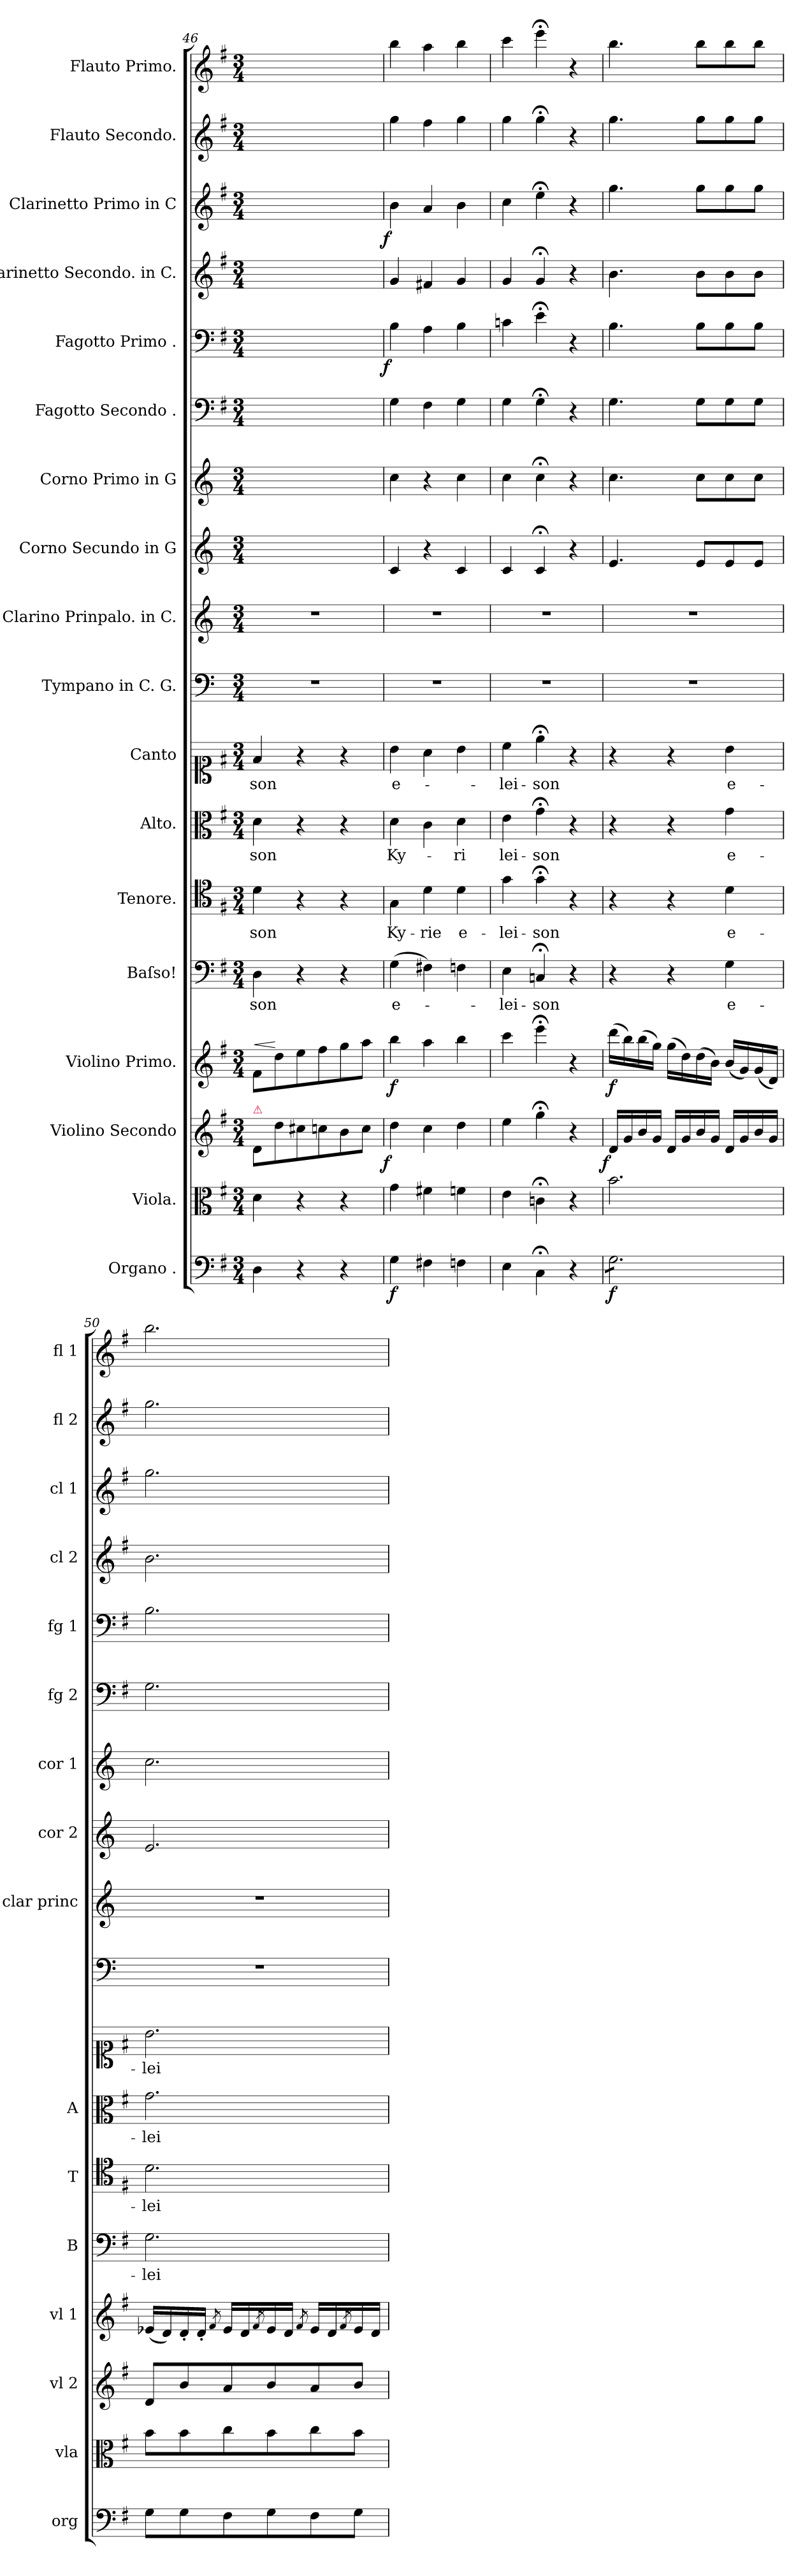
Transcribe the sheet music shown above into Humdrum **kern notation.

**kern	**dynam	**kern	**kern	**dynam	**kern	**dynam	**kern	**text	**kern	**text	**kern	**text	**kern	**text	**kern	**kern	**kern	**kern	**kern	**kern	**dynam	**kern	**kern	**dynam	**kern	**kern
*part18	*part18	*part17	*part16	*part16	*part15	*part15	*part14	*part14	*part13	*part13	*part12	*part12	*part11	*part11	*part10	*part9	*part8	*part7	*part6	*part5	*part5	*part4	*part3	*part3	*part2	*part1
*staff18	*staff18	*staff17	*staff16	*staff16	*staff15	*staff15	*staff14	*staff14	*staff13	*staff13	*staff12	*staff12	*staff11	*staff11	*staff10	*staff9	*staff8	*staff7	*staff6	*staff5	*staff5	*staff4	*staff3	*staff3	*staff2	*staff1
*I"Organo .	*	*I"Viola.	*I"Violino Secondo	*	*I"Violino Primo.	*	*I"Baſso!	*	*I"Tenore.	*	*I"Alto.	*	*I"Canto	*	*I"Tympano in C. G.	*I"Clarino Prinpalo. in C.	*I"Corno Secundo in G	*I"Corno Primo in G	*I"Fagotto Secondo .	*I"Fagotto Primo .	*	*I"Clarinetto Secondo. in C.	*I"Clarinetto Primo in C	*	*I"Flauto Secondo.	*I"Flauto Primo.
*I'org	*	*I'vla	*I'vl 2	*	*I'vl 1	*	*I'B	*	*I'T	*	*I'A	*	*	*	*	*I'clar princ	*I'cor 2	*I'cor 1	*I'fg 2	*I'fg 1	*	*I'cl 2	*I'cl 1	*	*I'fl 2	*I'fl 1
*clefF4	*	*clefC3	*clefG2	*	*clefG2	*	*clefF4	*	*clefC4	*	*clefC3	*	*clefC1	*	*clefF4	*clefG2	*clefG2	*clefG2	*clefF4	*clefF4	*	*clefG2	*clefG2	*	*clefG2	*clefG2
*	*	*	*	*	*	*	*	*	*	*	*	*	*	*	*	*	*ITrd3c5	*ITrd3c5	*	*	*	*	*	*	*	*
*k[f#]	*	*k[f#]	*k[f#]	*	*k[f#]	*	*k[f#]	*	*k[f#]	*	*k[f#]	*	*k[f#]	*	*k[]	*k[]	*k[f#]	*k[f#]	*k[f#]	*k[f#]	*	*k[f#]	*k[f#]	*	*k[f#]	*k[f#]
*G:	*	*G:	*G:	*	*G:	*	*G:	*	*G:	*	*G:	*	*G:	*	*	*	*	*	*G:	*G:	*	*G:	*G:	*	*	*G:
*M3/4	*	*M3/4	*M3/4	*	*M3/4	*	*M3/4	*	*M3/4	*	*M3/4	*	*M3/4	*	*M3/4	*M3/4	*M3/4	*M3/4	*M3/4	*M3/4	*	*M3/4	*M3/4	*	*M3/4	*M3/4
=46	=46	=46	=46	=46	=46	=46	=46	=46	=46	=46	=46	=46	=46	=46	=46	=46	=46	=46	=46	=46	=46	=46	=46	=46	=46	=46
!	!	!	!LO:TX:a:color=crimson:t=⚠	!	!	!	!	!	!	!	!	!	!	!	!	!	!	!	!	!	!	!	!	!	!	!
!	!	!	!	!	!	!LO:HP:a	!	!	!	!	!	!	!	!	!	!	!	!	!	!	!	!	!	!	!	!
4D\	.	4d\	8d/L	.	8f#\L	<	4D\	-son	4d\	-son	4d\	-son	4f#/	-son	2.r	2.r	2.ryy	2.ryy	2.ryy	2.ryy	.	2.ryy	2.ryy	.	2.ryy	2.ryy
.	.	.	8dd\	.	8dd\	[	.	.	.	.	.	.	.	.	.	.	.	.	.	.	.	.	.	.	.	.
4r	.	4r	8cc#X\	.	8ee\	.	4r	.	4r	.	4r	.	4r	.	.	.	.	.	.	.	.	.	.	.	.	.
.	.	.	8ccn\	.	8ff#\	.	.	.	.	.	.	.	.	.	.	.	.	.	.	.	.	.	.	.	.	.
4r	.	4r	8b\	.	8gg\	.	4r	.	4r	.	4r	.	4r	.	.	.	.	.	.	.	.	.	.	.	.	.
.	.	.	8cc\J	.	8aa\J	.	.	.	.	.	.	.	.	.	.	.	.	.	.	.	.	.	.	.	.	.
=47	=47	=47	=47	=47	=47	=47	=47	=47	=47	=47	=47	=47	=47	=47	=47	=47	=47	=47	=47	=47	=47	=47	=47	=47	=47	=47
!	!	!	!	!LO:DY:rj	!	!LO:DY:b	!	!	!	!	!	!	!	!	!	!	!	!	!	!	!LO:DY:rj	!	!	!LO:DY:rj	!	!
4G\	f	4g\	4dd\	f	4bb\	f	(4G\	e-	4G\	Ky-	4d\	Ky-	4b\	e-	2.r	2.r	4G/	4g\	4G\	4B\	f	4g/	4b\	f	4gg\	4bb\
4F#X\	.	4f#X\	4cc\	.	4aa\	.	4F#X\)	.	4d\	-rie	4c\	.	4a\	.	.	.	4r	4r	4F#\	4A\	.	4f#X/	4a/	.	4ff#\	4aa\
4Fn\	.	4fn\	4dd\	.	4bb\	.	4Fn\	.	4d\	e-	4d\	-ri	4b\	.	.	.	4G/	4g\	4G\	4B\	.	4g/	4b\	.	4gg\	4bb\
=48	=48	=48	=48	=48	=48	=48	=48	=48	=48	=48	=48	=48	=48	=48	=48	=48	=48	=48	=48	=48	=48	=48	=48	=48	=48	=48
4E\	.	4e\	4ee\	.	4ccc\	.	4E\	-lei-	4g\	-lei-	4e\	lei-	4cc\	-lei-	2.r	2.r	4G/	4g\	4G\	4cn\	.	4g/	4cc\	.	4gg\	4ccc\
4C;<\	.	4cn;<\	4gg;<\	.	4eee;<\	.	4Cn;</	-son	4g;<\	-son	4g;<\	-son	4ee;<\	-son	.	.	4G;</	4g;<\	4G;<\	4e;<\	.	4g;</	4ee;<\	.	4gg;<\	4eee;<\
4r	.	4r	4r	.	4r	.	4r	.	4r	.	4r	.	4r	.	.	.	4r	4r	4r	4r	.	4r	4r	.	4r	4r
=49	=49	=49	=49	=49	=49	=49	=49	=49	=49	=49	=49	=49	=49	=49	=49	=49	=49	=49	=49	=49	=49	=49	=49	=49	=49	=49
!	!	!	!	!LO:DY:rj	!	!LO:DY:b	!	!	!	!	!	!	!	!	!	!	!	!	!	!	!	!	!	!	!	!
*tremolo	*	*	*	*	*	*	*	*	*	*	*	*	*	*	*	*	*	*	*	*	*	*	*	*	*	*
8G\L	f	2.b\	16d/LL	f	(16ddd\LL	f	4r	.	4r	.	4r	.	4r	.	2.r	2.r	4.B/	4.g\	4.G\	4.B\	.	4.b\	4.gg\	.	4.gg\	4.bb\
.	.	.	16g/	.	16bb\)	.	.	.	.	.	.	.	.	.	.	.	.	.	.	.	.	.	.	.	.	.
8G\	.	.	16b/	.	(16bb\	.	.	.	.	.	.	.	.	.	.	.	.	.	.	.	.	.	.	.	.	.
.	.	.	16g/JJ	.	16gg\JJ)	.	.	.	.	.	.	.	.	.	.	.	.	.	.	.	.	.	.	.	.	.
8G\	.	.	16d/LL	.	(16gg\LL	.	4r	.	4r	.	4r	.	4r	.	.	.	.	.	.	.	.	.	.	.	.	.
.	.	.	16g/	.	16dd\)	.	.	.	.	.	.	.	.	.	.	.	.	.	.	.	.	.	.	.	.	.
8G\	.	.	16b/	.	(16dd\	.	.	.	.	.	.	.	.	.	.	.	8B/L	8g\L	8G\L	8B\L	.	8b\L	8gg\L	.	8gg\L	8bb\L
.	.	.	16g/JJ	.	16b\JJ)	.	.	.	.	.	.	.	.	.	.	.	.	.	.	.	.	.	.	.	.	.
8G\	.	.	16d/LL	.	(16b/LL	.	4G\	e-	4d\	e-	4g\	e-	4b\	e-	.	.	8B/	8g\	8G\	8B\	.	8b\	8gg\	.	8gg\	8bb\
.	.	.	16g/	.	16g/)	.	.	.	.	.	.	.	.	.	.	.	.	.	.	.	.	.	.	.	.	.
8G\J	.	.	16b/	.	(16g/	.	.	.	.	.	.	.	.	.	.	.	8B/J	8g\J	8G\J	8B\J	.	8b\J	8gg\J	.	8gg\J	8bb\J
*Xtremolo	*	*	*	*	*	*	*	*	*	*	*	*	*	*	*	*	*	*	*	*	*	*	*	*	*	*
.	.	.	16g/JJ	.	16d/JJ)	.	.	.	.	.	.	.	.	.	.	.	.	.	.	.	.	.	.	.	.	.
=50	=50	=50	=50	=50	=50	=50	=50	=50	=50	=50	=50	=50	=50	=50	=50	=50	=50	=50	=50	=50	=50	=50	=50	=50	=50	=50
8G\L	.	8b\L	8d/L	.	(16e-X/LL	.	2.G\	-lei-	2.d\	-lei-	2.g\	-lei-	2.b\	-lei-	2.r	2.r	2.B/	2.g\	2.G\	2.B\	.	2.b\	2.gg\	.	2.gg\	2.bb\
.	.	.	.	.	16d/)	.	.	.	.	.	.	.	.	.	.	.	.	.	.	.	.	.	.	.	.	.
8G\	.	8b\	8b/	.	16d'/	.	.	.	.	.	.	.	.	.	.	.	.	.	.	.	.	.	.	.	.	.
.	.	.	.	.	16d'/JJ	.	.	.	.	.	.	.	.	.	.	.	.	.	.	.	.	.	.	.	.	.
.	.	.	.	.	8qf#/	.	.	.	.	.	.	.	.	.	.	.	.	.	.	.	.	.	.	.	.	.
8F#\	.	8cc\	8a/	.	16e-/LL	.	.	.	.	.	.	.	.	.	.	.	.	.	.	.	.	.	.	.	.	.
.	.	.	.	.	16d/	.	.	.	.	.	.	.	.	.	.	.	.	.	.	.	.	.	.	.	.	.
.	.	.	.	.	8qf#/	.	.	.	.	.	.	.	.	.	.	.	.	.	.	.	.	.	.	.	.	.
8G\	.	8b\	8b/	.	16e-/	.	.	.	.	.	.	.	.	.	.	.	.	.	.	.	.	.	.	.	.	.
.	.	.	.	.	16d/JJ	.	.	.	.	.	.	.	.	.	.	.	.	.	.	.	.	.	.	.	.	.
.	.	.	.	.	8qf#/	.	.	.	.	.	.	.	.	.	.	.	.	.	.	.	.	.	.	.	.	.
8F#\	.	8cc\	8a/	.	16e-/LL	.	.	.	.	.	.	.	.	.	.	.	.	.	.	.	.	.	.	.	.	.
.	.	.	.	.	16d/	.	.	.	.	.	.	.	.	.	.	.	.	.	.	.	.	.	.	.	.	.
.	.	.	.	.	8qf#/	.	.	.	.	.	.	.	.	.	.	.	.	.	.	.	.	.	.	.	.	.
8G\J	.	8b\J	8b/J	.	16e-/	.	.	.	.	.	.	.	.	.	.	.	.	.	.	.	.	.	.	.	.	.
.	.	.	.	.	16d/JJ	.	.	.	.	.	.	.	.	.	.	.	.	.	.	.	.	.	.	.	.	.
=	=	=	=	=	=	=	=	=	=	=	=	=	=	=	=	=	=	=	=	=	=	=	=	=	=	=
*-	*-	*-	*-	*-	*-	*-	*-	*-	*-	*-	*-	*-	*-	*-	*-	*-	*-	*-	*-	*-	*-	*-	*-	*-	*-	*-
